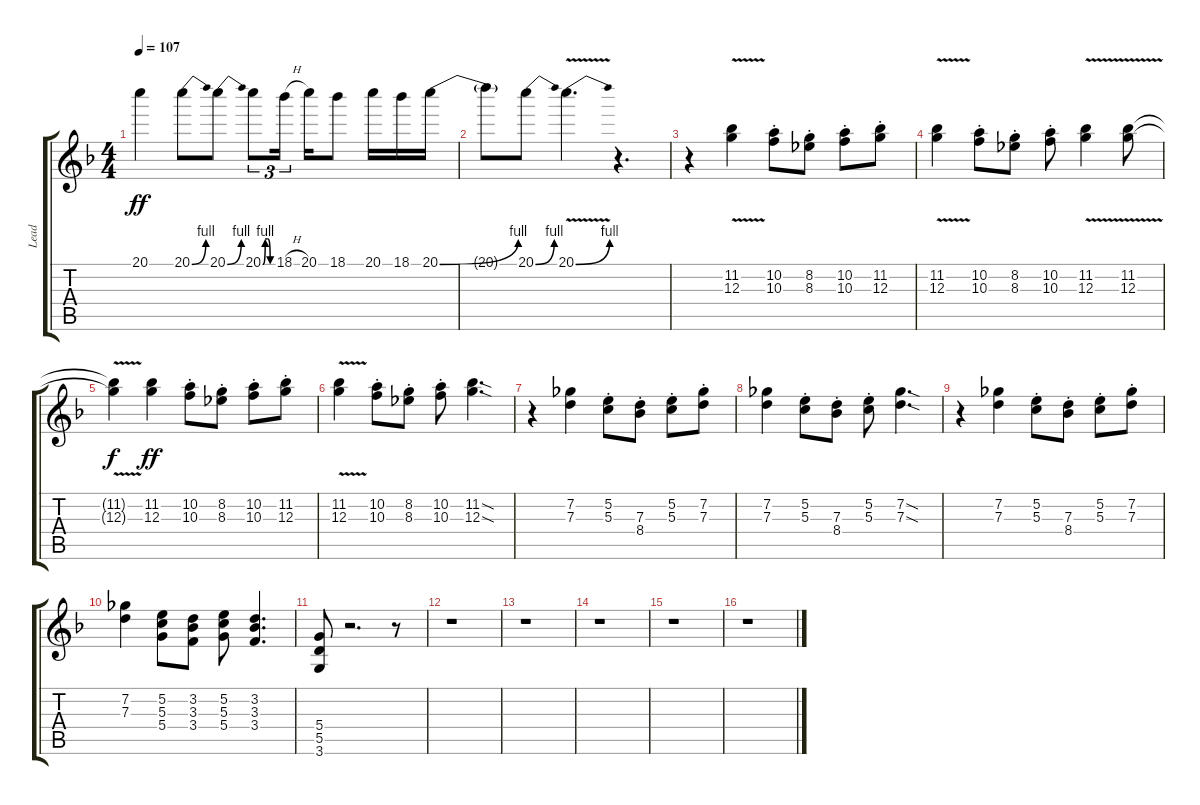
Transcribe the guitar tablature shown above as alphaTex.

\track ("Lead" "Lead") {instrument distortionguitar}
\staff {score tabs}
\tuning (E4 B3 G3 D3 A2 E2) {hide}
\ts (4 4)
\tempo 107
\clef g2
\ks f
20.1{t}.4{dy ff} 20.1{be (bend 0 0 60 4)}.8 20.1{be (bend 0 0 60 4)}.8 20.1{be (custom 0 0 15 4 30 4 45 0 60 0)}.8{tu (3 2)} 18.1{h}.16{tu (3 2)} 20.1.16 18.1.8 20.1.16 18.1.16 20.1{be (bend 0 0 60 4)}.16 |
20.1{t}.8 20.1{be (bend 0 0 60 4)}.8 20.1{be (bend 0 0 60 4) v}.4{d} r.4{d} |
r.4 (11.2{v} 12.3).4 (10.2{st} 10.3{st}).8 (8.2{st} 8.3{st}).8 (10.2{st} 10.3{st}).8 (11.2{st} 12.3{st}).8 |
(11.2{v} 12.3).4 (10.2{st} 10.3{st}).8 (8.2{st} 8.3{st}).8 (10.2{st} 10.3{st}).8 (11.2{v} 12.3).4 (11.2{v} 12.3).8 |
(11.2{t} 12.3{t}).4{dy f} (11.2 12.3).4{dy ff} (10.2{st} 10.3{st}).8 (8.2{st} 8.3{st}).8 (10.2{st} 10.3{st}).8 (11.2{st} 12.3{st}).8 |
(11.2{v} 12.3).4 (10.2{st} 10.3{st}).8 (8.2{st} 8.3{st}).8 (10.2{st} 10.3{st}).8 (11.2{sod} 12.3{sod}).4{d} |
r.4 (7.2 7.3).4 (5.2{st} 5.3{st}).8 (7.3{st} 8.4{st}).8 (5.2{st} 5.3{st}).8 (7.2{st} 7.3{st}).8 |
(7.2 7.3).4 (5.2{st} 5.3{st}).8 (7.3{st} 8.4{st}).8 (5.2{st} 5.3{st}).8 (7.2{sod} 7.3{sod}).4{d} |
r.4 (7.2 7.3).4 (5.2{st} 5.3{st}).8 (7.3{st} 8.4{st}).8 (5.2{st} 5.3{st}).8 (7.2{st} 7.3{st}).8 |
(7.2 7.3).4 (5.2 5.3 5.4).8 (3.2 3.3 3.4).8 (5.2 5.3 5.4).8 (3.2 3.3 3.4).4{d} |
(5.4 5.5 3.6).8 r.2{d} r.8 |
r.1 |
r.1 |
r.1 |
r.1 |
r.1
